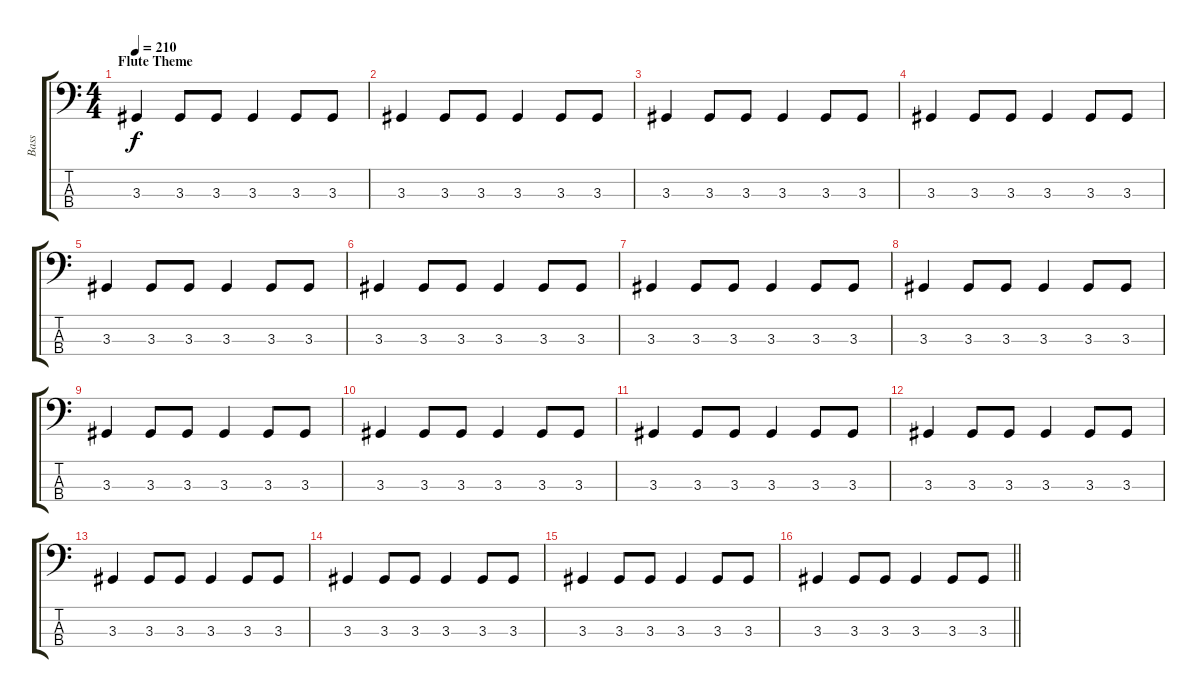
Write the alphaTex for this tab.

\track ("Bass" "Bass") {instrument electricbasspick}
\staff {score tabs}
\tuning (Eb2 Bb1 F1 C1) {hide}
\ts (4 4)
\section ("" "Flute Theme")
\tempo 210
\clef f4
\ks c
3.3.4{dy f} 3.3.8 3.3.8 3.3.4 3.3.8 3.3.8 |
3.3.4 3.3.8 3.3.8 3.3.4 3.3.8 3.3.8 |
3.3.4 3.3.8 3.3.8 3.3.4 3.3.8 3.3.8 |
3.3.4 3.3.8 3.3.8 3.3.4 3.3.8 3.3.8 |
3.3.4 3.3.8 3.3.8 3.3.4 3.3.8 3.3.8 |
3.3.4 3.3.8 3.3.8 3.3.4 3.3.8 3.3.8 |
3.3.4 3.3.8 3.3.8 3.3.4 3.3.8 3.3.8 |
3.3.4 3.3.8 3.3.8 3.3.4 3.3.8 3.3.8 |
3.3.4 3.3.8 3.3.8 3.3.4 3.3.8 3.3.8 |
3.3.4 3.3.8 3.3.8 3.3.4 3.3.8 3.3.8 |
3.3.4 3.3.8 3.3.8 3.3.4 3.3.8 3.3.8 |
3.3.4 3.3.8 3.3.8 3.3.4 3.3.8 3.3.8 |
3.3.4 3.3.8 3.3.8 3.3.4 3.3.8 3.3.8 |
3.3.4 3.3.8 3.3.8 3.3.4 3.3.8 3.3.8 |
3.3.4 3.3.8 3.3.8 3.3.4 3.3.8 3.3.8 |
\barLineRight lightlight
3.3.4 3.3.8 3.3.8 3.3.4 3.3.8 3.3.8
